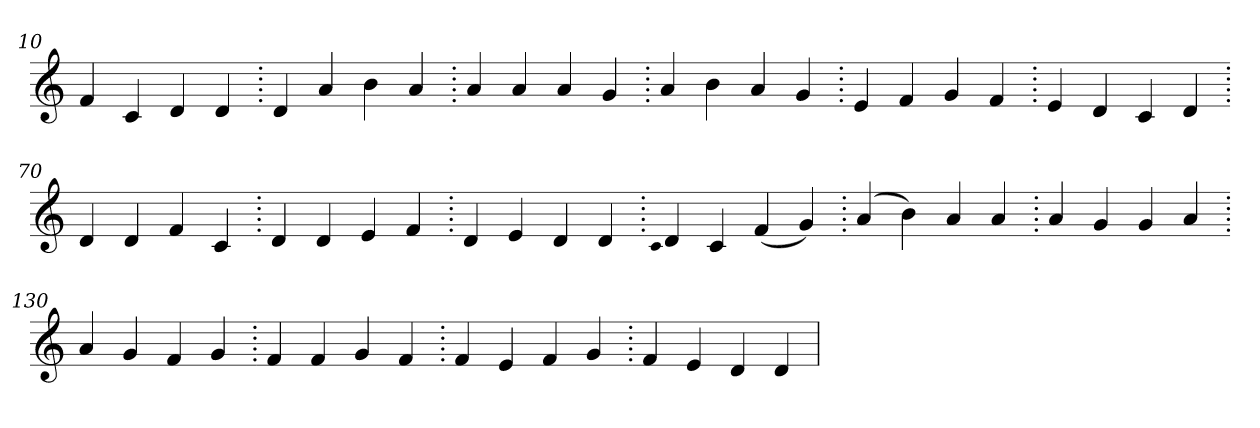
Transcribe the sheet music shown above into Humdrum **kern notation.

**kern
*part1
*staff1
*clefG2
=10.
4f
4c
4d
4d
=20.
4d
4a
4b
4a
=30.
4a
4a
4a
4g
=40.
4a
4b
4a
4g
=50.
4e
4f
4g
4f
=60.
4e
4d
4c
4d
=70.
4d
4d
4f
4c
=80.
4d
4d
4e
4f
=90.
4d
4e
4d
4d
=100.
qqc
4d
4c
(>4f
4g)
=110.
(>4a
4b)
4a
4a
=120.
4a
4g
4g
4a
=130.
4a
4g
4f
4g
=140.
4f
4f
4g
4f
=150.
4f
4e
4f
4g
=160.
4f
4e
4d
4d
=
*-
